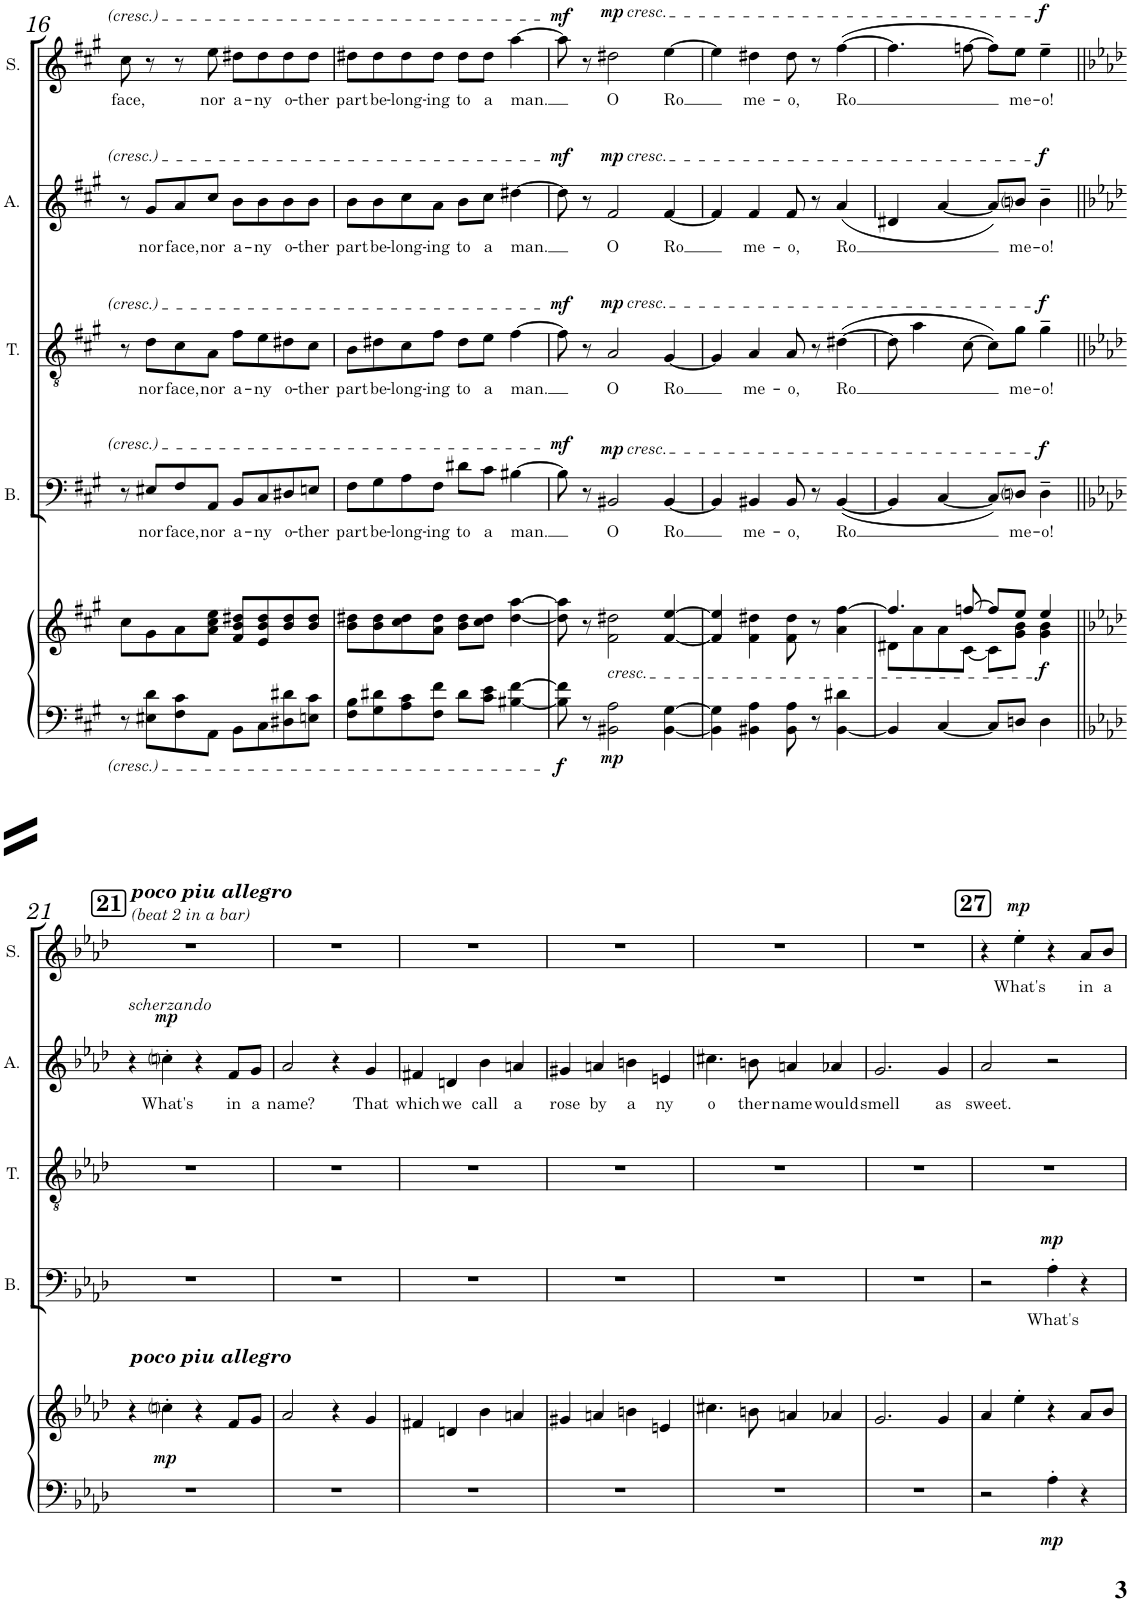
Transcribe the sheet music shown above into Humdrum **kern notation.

**kern	**kern	**dynam	**kern	**text	**dynam	**kern	**text	**dynam	**kern	**text	**dynam	**kern	**text	**dynam
*part5	*part5	*part5	*part4	*part4	*part4	*part3	*part3	*part3	*part2	*part2	*part2	*part1	*part1	*part1
*staff6	*staff5	*staff5/6	*staff4	*staff4	*staff4	*staff3	*staff3	*staff3	*staff2	*staff2	*staff2	*staff1	*staff1	*staff1
*I"Piano (for  rehearsal  only)	*	*	*I"Bass	*	*	*I"Tenor	*	*	*I"Alto	*	*	*I"Soprano	*	*
*I'Pno	*	*	*I'B.	*	*	*I'T.	*	*	*I'A.	*	*	*I'S.	*	*
!!LO:PB:g=z
*clefF4	*clefG2	*	*clefF4	*	*	*clefGv2	*	*	*clefG2	*	*	*clefG2	*	*
*k[f#c#g#]	*k[f#c#g#]	*	*k[f#c#g#]	*	*	*k[f#c#g#]	*	*	*k[f#c#g#]	*	*	*k[f#c#g#]	*	*
*M4/4	*M4/4	*	*M4/4	*	*	*M4/4	*	*	*M4/4	*	*	*M4/4	*	*
=16	=16	=16	=16	=16	=16	=16	=16	=16	=16	=16	=16	=16	=16	=16
!	!	!	!	!	!	!	!	!	!	!	!	!	!LO:LY:b	!
8r	8cc#\L	.	8r	.	.	8r	.	.	8r	.	.	8cc#\	face,	.
!	!	!	!	!LO:LY:b	!	!	!LO:LY:b	!	!	!LO:LY:b	!	!	!	!
8E#X\ 8d\L	8g#\	.	8E#X/L	nor	.	8d\L	nor	.	8g#/L	nor	.	8r	.	.
!	!	!	!	!LO:LY:b	!	!	!LO:LY:b	!	!	!LO:LY:b	!	!	!	!
8F#\ 8c#\	8a\	.	8F#/	face,	.	8c#\	face,	.	8a/	face,	.	8r	.	.
!	!	!	!	!LO:LY:b	!	!	!LO:LY:b	!	!	!LO:LY:b	!	!	!LO:LY:b	!
8AA\J	8a\ 8cc#\ 8ee\J	.	8AA/J	nor	.	8A\J	nor	.	8cc#/J	nor	.	8ee\	nor	.
!	!	!	!	!LO:LY:b	!	!	!LO:LY:b	!	!	!LO:LY:b	!	!	!LO:LY:b	!
8BB\L	8f#/ 8b/ 8dd#X/L	.	8BB/L	a-	.	8f#\L	a-	.	8b\L	a-	.	8dd#X\L	a-	.
!	!	!	!	!LO:LY:b	!	!	!LO:LY:b	!	!	!LO:LY:b	!	!	!LO:LY:b	!
8C#\	8e/ 8b/ 8dd#/	.	8C#/	-ny	.	8e\	-ny	.	8b\	-ny	.	8dd#\	-ny	.
!	!	!	!	!LO:LY:b	!	!	!LO:LY:b	!	!	!LO:LY:b	!	!	!LO:LY:b	!
8D#X\ 8d#X\	8b/ 8dd#/	.	8D#X/	o-	.	8d#X\	o-	.	8b\	o-	.	8dd#\	o-	.
!	!	!	!	!LO:LY:b	!	!	!LO:LY:b	!	!	!LO:LY:b	!	!	!LO:LY:b	!
8En\ 8c#\J	8b/ 8dd#/J	.	8En/J	-ther	.	8c#\J	-ther	.	8b\J	-ther	.	8dd#\J	-ther	.
=17	=17	=17	=17	=17	=17	=17	=17	=17	=17	=17	=17	=17	=17	=17
!	!	!	!	!LO:LY:b	!	!	!LO:LY:b	!	!	!LO:LY:b	!	!	!LO:LY:b	!
8F#\ 8B\L	8b\ 8dd#X\L	.	8F#\L	part	.	8B\L	part	.	8b\L	part	.	8dd#X\L	part	.
!	!	!	!	!LO:LY:b	!	!	!LO:LY:b	!	!	!LO:LY:b	!	!	!LO:LY:b	!
8G#\ 8d#X\	8b\ 8dd#\	.	8G#\	be-	.	8d#X\	be-	.	8b\	be-	.	8dd#\	be-	.
!	!	!	!	!LO:LY:b	!	!	!LO:LY:b	!	!	!LO:LY:b	!	!	!LO:LY:b	!
8A\ 8c#\	8cc#\ 8dd#\	.	8A\	-long-	.	8c#\	-long-	.	8cc#\	-long-	.	8dd#\	-long-	.
!	!	!	!	!LO:LY:b	!	!	!LO:LY:b	!	!	!LO:LY:b	!	!	!LO:LY:b	!
8F#\ 8f#\J	8a\ 8dd#\J	.	8F#\J	-ing	.	8f#\J	-ing	.	8a\J	-ing	.	8dd#\J	-ing	.
!	!	!	!	!LO:LY:b	!	!	!LO:LY:b	!	!	!LO:LY:b	!	!	!LO:LY:b	!
8d#\L	8b\ 8dd#\L	.	8d#X\L	to	.	8d#\L	to	.	8b\L	to	.	8dd#\L	to	.
!	!	!	!	!LO:LY:b	!	!	!LO:LY:b	!	!	!LO:LY:b	!	!	!LO:LY:b	!
8c#\ 8e\J	8cc#\ 8dd#\J	.	8c#\J	a	.	8e\J	a	.	8cc#\J	a	.	8dd#\J	a	.
!	!	!	!	!LO:LY:b	!	!	!LO:LY:b	!	!	!LO:LY:b	!	!	!LO:LY:b	!
[<4B#X\ [>4f#\	[4dd#\ [>4aa\	.	[4B#X\	man.	.	[4f#\	man.	.	[4dd#X\	man.	.	[4aa\	man.	.
=18	=18	=18	=18	=18	=18	=18	=18	=18	=18	=18	=18	=18	=18	=18
!	!	!LO:DY:b=2	!	!	!LO:DY:a	!	!	!LO:DY:a	!	!	!LO:DY:a	!	!	!LO:DY:a
8B#\] 8f#\]	8dd#\] 8aa\]	f	8B#\]	.	mf	8f#\]	.	mf	8dd#\]	.	mf	8aa\]	.	mf
8r	8r	.	8r	.	.	8r	.	.	8r	.	.	8r	.	.
!	!	!	!	!	!	!	!	!	!	!	!	!LO:TX:a:i:t=cresc.	!	!
!	!	!	!	!	!	!	!	!	!LO:TX:a:i:t=cresc.	!	!	!	!	!
!	!	!	!	!	!	!LO:TX:a:i:t=cresc.	!	!	!	!	!	!	!	!
!	!	!	!LO:TX:a:i:t=cresc.	!	!	!	!	!	!	!	!	!	!	!
!	!LO:TX:b:i:t=cresc.	!	!	!	!	!	!	!	!	!	!	!	!	!
!	!	!LO:DY:b=2	!	!LO:LY:b	!LO:DY:a	!	!LO:LY:b	!LO:DY:a	!	!LO:LY:b	!LO:DY:a	!	!LO:LY:b	!LO:DY:a
2BB#X\ 2A\	2f#\ 2dd#X\	mp	2BB#X/	O	mp	2A/	O	mp	2f#/	O	mp	2dd#X\	O	mp
!	!	!	!	!LO:LY:b	!	!	!LO:LY:b	!	!	!LO:LY:b	!	!	!LO:LY:b	!
[4BB#\ [4G#\	[4f#/ [4ee/	.	[4BB#/	Ro	.	[4G#/	Ro	.	[4f#/	Ro	.	[4ee\	Ro	.
=19	=19	=19	=19	=19	=19	=19	=19	=19	=19	=19	=19	=19	=19	=19
4BB#\] 4G#\]	4f#/] 4ee/]	.	4BB#/]	.	.	4G#/]	.	.	4f#/]	.	.	4ee\]	.	.
!	!	!	!	!LO:LY:b	!	!	!LO:LY:b	!	!	!LO:LY:b	!	!	!LO:LY:b	!
4BB#X\ 4A\	4f#\ 4dd#X\	.	4BB#X/	me-	.	4A/	me-	.	4f#/	me-	.	4dd#X\	me-	.
!	!	!	!	!LO:LY:b	!	!	!LO:LY:b	!	!	!LO:LY:b	!	!	!LO:LY:b	!
8BB#\ 8A\	8f#\ 8dd#\	.	8BB#/	-o,	.	8A/	-o,	.	8f#/	-o,	.	8dd#\	-o,	.
8r	8r	.	8r	.	.	8r	.	.	8r	.	.	8r	.	.
!	!	!	!	!LO:LY:b	!	!	!LO:LY:b	!	!	!LO:LY:b	!	!	!LO:LY:b	!
[4BB#\ 4d#X\	4a\ [>4ff#\	.	([4BB#/	Ro	.	([4d#X\	Ro	.	(4a/	Ro	.	([4ff#\	Ro	.
=20	=20	=20	=20	=20	=20	=20	=20	=20	=20	=20	=20	=20	=20	=20
*	*^	*	*	*	*	*	*	*	*	*	*	*	*	*
4BB#/]	4.ff#/]	8d#X\L	.	4BB#/]	.	.	8d#\]	.	.	4d#X/	.	.	4.ff#\]	.	.
.	.	8a\	.	.	.	.	4a\	.	.	.	.	.	.	.	.
[4C#/	.	8a\	.	[4C#/	.	.	.	.	.	[4a/	.	.	.	.	.
.	[8ffn/	[8c#\J	.	.	.	.	[8c#\	.	.	.	.	.	[8ffn\	.	.
8C#/L]	8ff/L]	8c#\L]	.	8C#/L])	.	.	8c#\L])	.	.	8a/L])	.	.	8ff\L])	.	.
!	!	!	!	!	!LO:LY:b	!	!	!LO:LY:b	!	!	!LO:LY:b	!	!	!LO:LY:b	!
8Dn/J	8ee/J	8g#\ 8b\J	.	8Dni/J	me-	.	8g#\J	me-	.	8bni/J	me-	.	8ee\J	me-	.
!	!	!	!LO:DY:b	!	!LO:LY:b	!LO:DY:a	!	!LO:LY:b	!LO:DY:a	!	!LO:LY:b	!LO:DY:a	!	!LO:LY:b	!LO:DY:a
4D\	4ee/	4g#\ 4b\	f	4D~\	-o!	f	4g#~\	-o!	f	4b~\	-o!	f	4ee~\	-o!	f
*	*v	*v	*	*	*	*	*	*	*	*	*	*	*	*	*
!!LO:LB:g=z
=21||	=21||	=21||	=21||	=21||	=21||	=21||	=21||	=21||	=21||	=21||	=21||	=21||	=21||	=21||
!!LO:REH:place=s1:a:B:cj:fs=14:t=21
*k[b-e-a-d-]	*k[b-e-a-d-]	*	*k[b-e-a-d-]	*	*	*k[b-e-a-d-]	*	*	*k[b-e-a-d-]	*	*	*k[b-e-a-d-]	*	*
*	*^	*	*	*	*	*	*	*	*	*	*	*	*	*
!	!	!	!	!	!	!	!	!	!	!	!	!	!LO:TX:a:Bi:t=poco piu allegro	!	!
!	!	!	!	!	!	!	!	!	!	!	!	!	!LO:TX:a:i:t=(beat 2 in a bar)	!	!
!	!	!	!	!	!	!	!	!	!	!LO:TX:a:i:t=scherzando	!	!	!	!	!
!	!LO:TX:a:Bi:t=poco piu allegro	!	!	!	!	!	!	!	!	!	!	!	!	!	!
*	*v	*v	*	*	*	*	*	*	*	*	*	*	*	*	*
1r	4r	.	1r	.	.	1r	.	.	4r	.	.	1r	.	.
!	!	!LO:DY:b	!	!	!	!	!	!	!	!LO:LY:b	!LO:DY:a	!	!	!
.	4ccni'\	mp	.	.	.	.	.	.	4ccni'\	What's	mp	.	.	.
.	4r	.	.	.	.	.	.	.	4r	.	.	.	.	.
!	!	!	!	!	!	!	!	!	!	!LO:LY:b	!	!	!	!
.	8f/L	.	.	.	.	.	.	.	8f/L	in	.	.	.	.
!	!	!	!	!	!	!	!	!	!	!LO:LY:b	!	!	!	!
.	8g/J	.	.	.	.	.	.	.	8g/J	a	.	.	.	.
=22	=22	=22	=22	=22	=22	=22	=22	=22	=22	=22	=22	=22	=22	=22
!	!	!	!	!	!	!	!	!	!	!LO:LY:b	!	!	!	!
1r	2a-/	.	1r	.	.	1r	.	.	2a-/	name?	.	1r	.	.
.	4r	.	.	.	.	.	.	.	4r	.	.	.	.	.
!	!	!	!	!	!	!	!	!	!	!LO:LY:b	!	!	!	!
.	4g/	.	.	.	.	.	.	.	4g/	That	.	.	.	.
=23	=23	=23	=23	=23	=23	=23	=23	=23	=23	=23	=23	=23	=23	=23
!	!	!	!	!	!	!	!	!	!	!LO:LY:b	!	!	!	!
1r	4f#X/	.	1r	.	.	1r	.	.	4f#X/	which	.	1r	.	.
!	!	!	!	!	!	!	!	!	!	!LO:LY:b	!	!	!	!
.	4dn/	.	.	.	.	.	.	.	4dn/	we	.	.	.	.
!	!	!	!	!	!	!	!	!	!	!LO:LY:b	!	!	!	!
.	4b-\	.	.	.	.	.	.	.	4b-\	call	.	.	.	.
!	!	!	!	!	!	!	!	!	!	!LO:LY:b	!	!	!	!
.	4an/	.	.	.	.	.	.	.	4an/	a	.	.	.	.
=24	=24	=24	=24	=24	=24	=24	=24	=24	=24	=24	=24	=24	=24	=24
!	!	!	!	!	!	!	!	!	!	!LO:LY:b	!	!	!	!
1r	4g#X/	.	1r	.	.	1r	.	.	4g#X/	rose	.	1r	.	.
!	!	!	!	!	!	!	!	!	!	!LO:LY:b	!	!	!	!
.	4an/	.	.	.	.	.	.	.	4an/	by	.	.	.	.
!	!	!	!	!	!	!	!	!	!	!LO:LY:b	!	!	!	!
.	4bn\	.	.	.	.	.	.	.	4bn\	a	.	.	.	.
!	!	!	!	!	!	!	!	!	!	!LO:LY:b	!	!	!	!
.	4en/	.	.	.	.	.	.	.	4en/	ny	.	.	.	.
=25	=25	=25	=25	=25	=25	=25	=25	=25	=25	=25	=25	=25	=25	=25
!	!	!	!	!	!	!	!	!	!	!LO:LY:b	!	!	!	!
1r	4.cc#X\	.	1r	.	.	1r	.	.	4.cc#X\	o	.	1r	.	.
!	!	!	!	!	!	!	!	!	!	!LO:LY:b	!	!	!	!
.	8bn\	.	.	.	.	.	.	.	8bn\	ther	.	.	.	.
!	!	!	!	!	!	!	!	!	!	!LO:LY:b	!	!	!	!
.	4an/	.	.	.	.	.	.	.	4an/	name	.	.	.	.
!	!	!	!	!	!	!	!	!	!	!LO:LY:b	!	!	!	!
.	4a-X/	.	.	.	.	.	.	.	4a-X/	would	.	.	.	.
=26	=26	=26	=26	=26	=26	=26	=26	=26	=26	=26	=26	=26	=26	=26
!	!	!	!	!	!	!	!	!	!	!LO:LY:b	!	!	!	!
1r	2.g/	.	1r	.	.	1r	.	.	2.g/	smell	.	1r	.	.
!	!	!	!	!	!	!	!	!	!	!LO:LY:b	!	!	!	!
.	4g/	.	.	.	.	.	.	.	4g/	as	.	.	.	.
!!LO:REH:place=s1:a:B:cj:fs=14:t=27
=27	=27	=27	=27	=27	=27	=27	=27	=27	=27	=27	=27	=27	=27	=27
!	!	!	!	!	!	!	!	!	!	!LO:LY:b	!	!	!	!
2r	4a-/	.	2r	.	.	1r	.	.	2a-/	sweet.	.	4r	.	.
!	!	!	!	!	!	!	!	!	!	!	!	!	!LO:LY:b	!LO:DY:a
.	4ee-'\	.	.	.	.	.	.	.	.	.	.	4ee-'\	What's	mp
!	!	!LO:DY:b=2	!	!LO:LY:b	!LO:DY:a	!	!	!	!	!	!	!	!	!
4A-'\	4r	mp	4A-'\	What's	mp	.	.	.	2r	.	.	4r	.	.
!	!	!	!	!	!	!	!	!	!	!	!	!	!LO:LY:b	!
4r	8a-/L	.	4r	.	.	.	.	.	.	.	.	8a-/L	in	.
!	!	!	!	!	!	!	!	!	!	!	!	!	!LO:LY:b	!
.	8b-/J	.	.	.	.	.	.	.	.	.	.	8b-/J	a	.
=	=	=	=	=	=	=	=	=	=	=	=	=	=	=
*-	*-	*-	*-	*-	*-	*-	*-	*-	*-	*-	*-	*-	*-	*-
